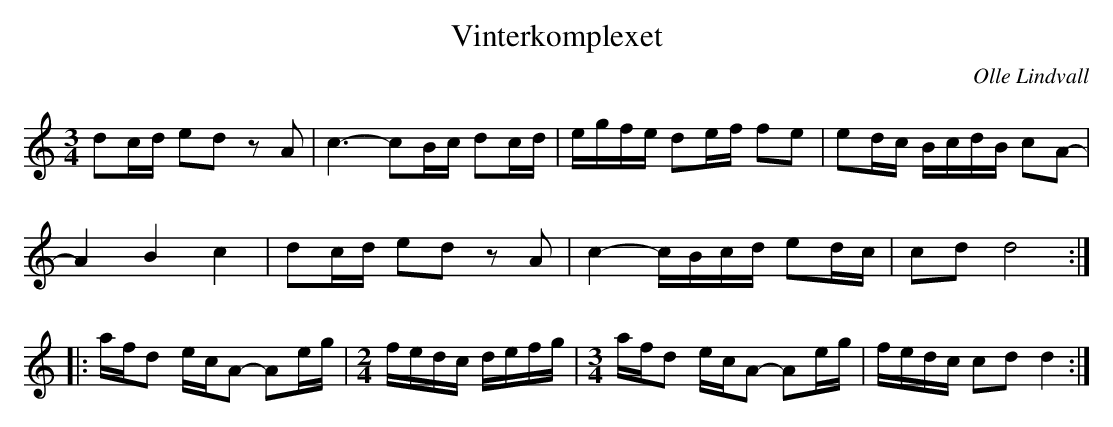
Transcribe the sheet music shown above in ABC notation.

X:1
T:Vinterkomplexet
C:Olle Lindvall
M:3/4
L:1/8
K:C
dc/d/ ed z A|c3- cB/c/ dc/d/|e/g/f/e/ de/f/ fe|ed/c/ B/c/d/B/ cA-|
A2 B2 c2|dc/d/ ed z A|c2- c/B/c/d/ ed/c/|cd d4:|
|:a/f/d e/c/A-  Ae/g/| \
M:2/4
f/e/d/c/ d/e/f/g/| \
M:3/4
a/f/d e/c/A- Ae/g/|f/e/d/c/ cd d2:|
